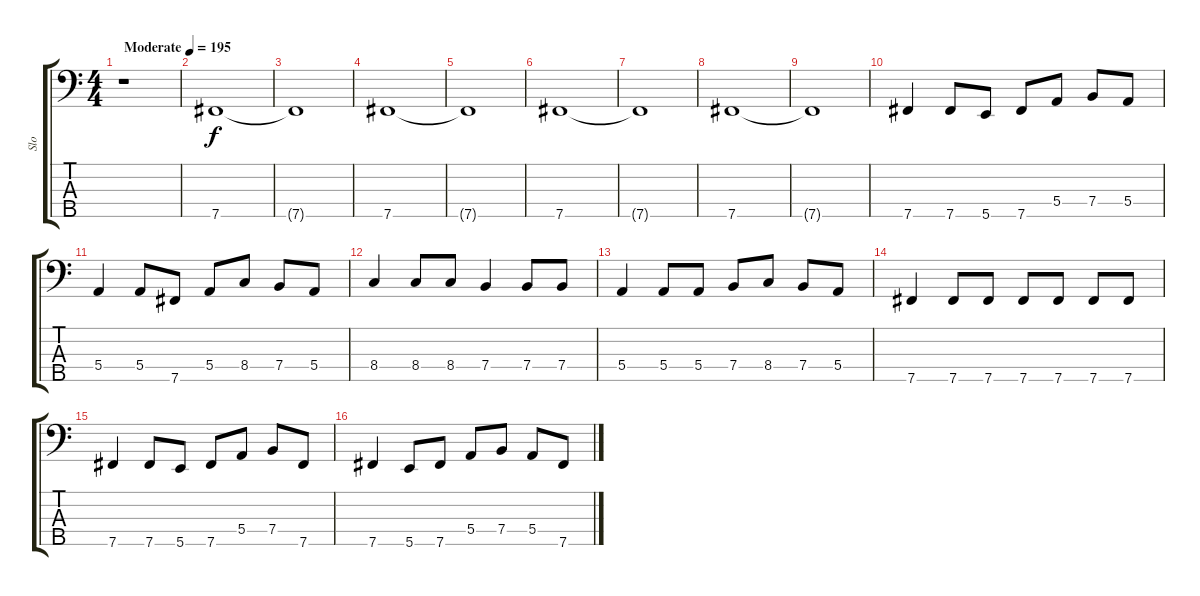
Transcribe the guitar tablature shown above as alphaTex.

\track ("Slo" "Slo") {instrument electricbassfinger}
\staff {score tabs}
\tuning (G2 D2 A1 E1 B0) {hide}
\ts (4 4)
\tempo (195 "Moderate")
\clef f4
\ks c
r.1{dy f instrument electricbassfinger} |
7.5.1 |
7.5{t}.1 |
7.5.1 |
7.5{t}.1 |
7.5.1 |
7.5{t}.1 |
7.5.1 |
7.5{t}.1 |
7.5.4 7.5.8 5.5.8 7.5.8 5.4.8 7.4.8 5.4.8 |
5.4.4 5.4.8 7.5.8 5.4.8 8.4.8 7.4.8 5.4.8 |
8.4.4 8.4.8 8.4.8 7.4.4 7.4.8 7.4.8 |
5.4.4 5.4.8 5.4.8 7.4.8 8.4.8 7.4.8 5.4.8 |
7.5.4 7.5.8 7.5.8 7.5.8 7.5.8 7.5.8 7.5.8 |
7.5.4 7.5.8 5.5.8 7.5.8 5.4.8 7.4.8 7.5.8 |
7.5.4 5.5.8 7.5.8 5.4.8 7.4.8 5.4.8 7.5.8
